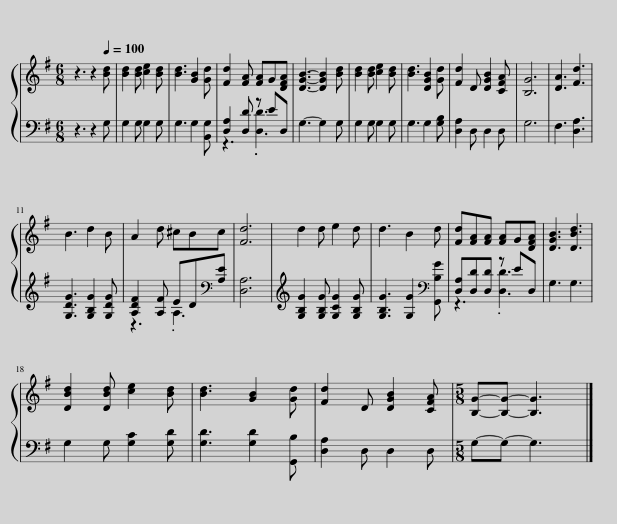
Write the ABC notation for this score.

X:1
%%score { 1 | ( 2 3 ) }
L:1/8
M:6/8
I:linebreak $
K:G
V:1 treble
V:2 bass
V:3 bass
V:1
 z3 z2[Q:1/4=100] [Bd] | [Bd]2 [Bd] [ce]2 [Bd] | [Bd]3 [GB]2 [Gd] | [Fd]2 [FA] [FA]G[DFA] | [DGB]3- [DGB]2 [Bd] | %5
 [Bd]2 [Bd] [ce]2 [Bd] | [Bd]3 [DGB]2 [Gd] | [Fd]2 D [DGB]2 [CFA] | [B,G]6 | [DA]3 [Fd]3 |$ %10
 B3 d2 B | A2 d ^cBc | [Fd]6 | d2 d e2 d | d3 B2 d | %15
 [Fd][FA][FA] [FA]G[DFA] | [DGB]3 [DBd]3 |$ [DBd]2 [DBd] [ce]2 [Bd] | [Bd]3 [GB]2 [Gd] | [Fd]2 D [DGB]2 [CFA] | %20
[M:5/8] [B,G]-[B,G]- [B,G]3 |] %21
V:2
 z3 z2 G, | G,2 G, G,2 G, | G,3 G,2 [B,,G,] | [D,A,]2 [D,D] z ED, | G,3- G,2 G, | %5
 G,2 G, G,2 G, | G,3 G,2 [G,B,] | [D,A,]2 D, D,2 D, | G,6 | F,3 [D,A,]3 |$ %10
 [G,DG]3 [G,B,G]2 [G,DG] | [A,DF]2 [A,F] ED[K:bass][A,E] | [D,A,]6 | [G,B,G]2 [G,B,G] [G,CG]2 [G,B,G] | [G,B,G]3 [G,G]2[K:bass] [G,,B,G] | %15
 [D,A,][D,D][D,D] z ED, | G,3 G,3 |$ G,2 G, [G,C]2 [G,D] | [G,D]3 [G,D]2 [G,,B,] | [D,A,]2 D, D,2 D, | %20
[M:5/8] G,-G,- G,3 |] %21
V:3
 x6 | x6 | x6 | z3 .[D,D]3 | x6 | %5
 x6 | x6 | x6 | x6 | x6 |$ %10
 x6 | z3 .A,3[K:bass] | x6 | x6 | x5[K:bass] x | %15
 z3 .[D,D]3 | x6 |$ x6 | x6 | x6 | %20
[M:5/8] x5 |] %21
